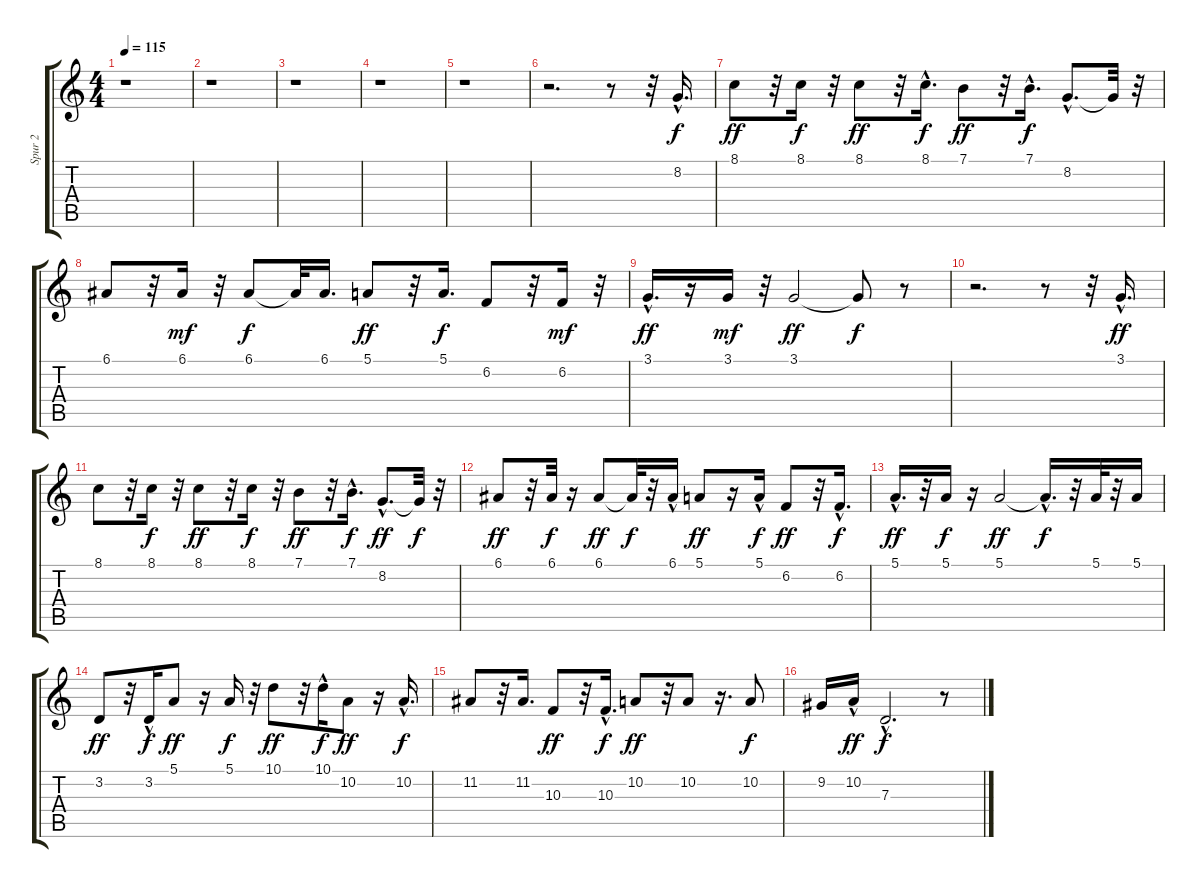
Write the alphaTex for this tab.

\track ("Spur 2" "Spur 2") {instrument accordion}
\staff {score tabs}
\tuning (E4 B3 G3 D3 A2 E2) {hide}
\ts (4 4)
\tempo 115
\clef g2
\ks c
r.1{dy f instrument accordion} |
r.1 |
r.1 |
r.1 |
r.1 |
r.2{d} r.8 r.32 8.2{hac}.16{d} |
8.1.8{dy ff} r.32 8.1.16{dy f} r.32 8.1.8{dy ff} r.32 8.1{hac}.16{d dy f} 7.1.8{dy ff} r.32 7.1{hac}.16{d dy f} 8.2{hac}.8{d} 8.2{t}.32 r.32 |
6.1.8 r.32 6.1.16{dy mf} r.32 6.1.8{dy f} 6.1{t}.32 6.1.16{d} 5.1.8{dy ff} r.32 5.1.16{d dy f} 6.2.8 r.32 6.2.16{dy mf} r.32 |
3.1{hac}.16{d dy ff} r.16 3.1.16{dy mf} r.32 3.1.2{dy ff} 3.1{t}.8{dy f} r.8 |
r.2{d} r.8 r.32 3.1{hac}.16{d dy ff} |
8.1.8 r.32 8.1.16{dy f} r.32 8.1.8{dy ff} r.32 8.1.16{dy f} r.32 7.1.8{dy ff} r.32 7.1{hac}.16{d dy f} 8.2{hac}.8{d dy ff} 8.2{t}.32{dy f} r.32 |
6.1.8{dy ff} r.32 6.1.32{dy f} r.16 6.1.8{dy ff} 6.1{t}.32{dy f} r.32 6.1{hac}.16 5.1.8{dy ff} r.16 5.1{hac}.16{dy f} 6.2.8{dy ff} r.32 6.2{hac}.16{d dy f} |
5.1{hac}.16{d dy ff} r.32 5.1.16{dy f} r.16 5.1.2{dy ff} 5.1{hac t}.16{d dy f} r.32 5.1.32 r.32 5.1.16 |
3.2.8{dy ff} r.32 3.2{hac}.16{dy f} 5.1.8{dy ff} r.16 5.1.16{dy f} r.32 10.1.8{dy ff} r.32 10.1{hac}.16{dy f} 10.2.8{dy ff} r.16 10.2{hac}.16{d dy f} |
11.2.8 r.32 11.2.16{d} 10.3.8{dy ff} r.32 10.3{hac}.16{d dy f} 10.2.8{dy ff} r.32 10.2.8 r.16{d} 10.2.8{dy f} |
9.2.16 10.2{hac}.16{dy ff} 7.3{hac}.2{d dy f} r.8
